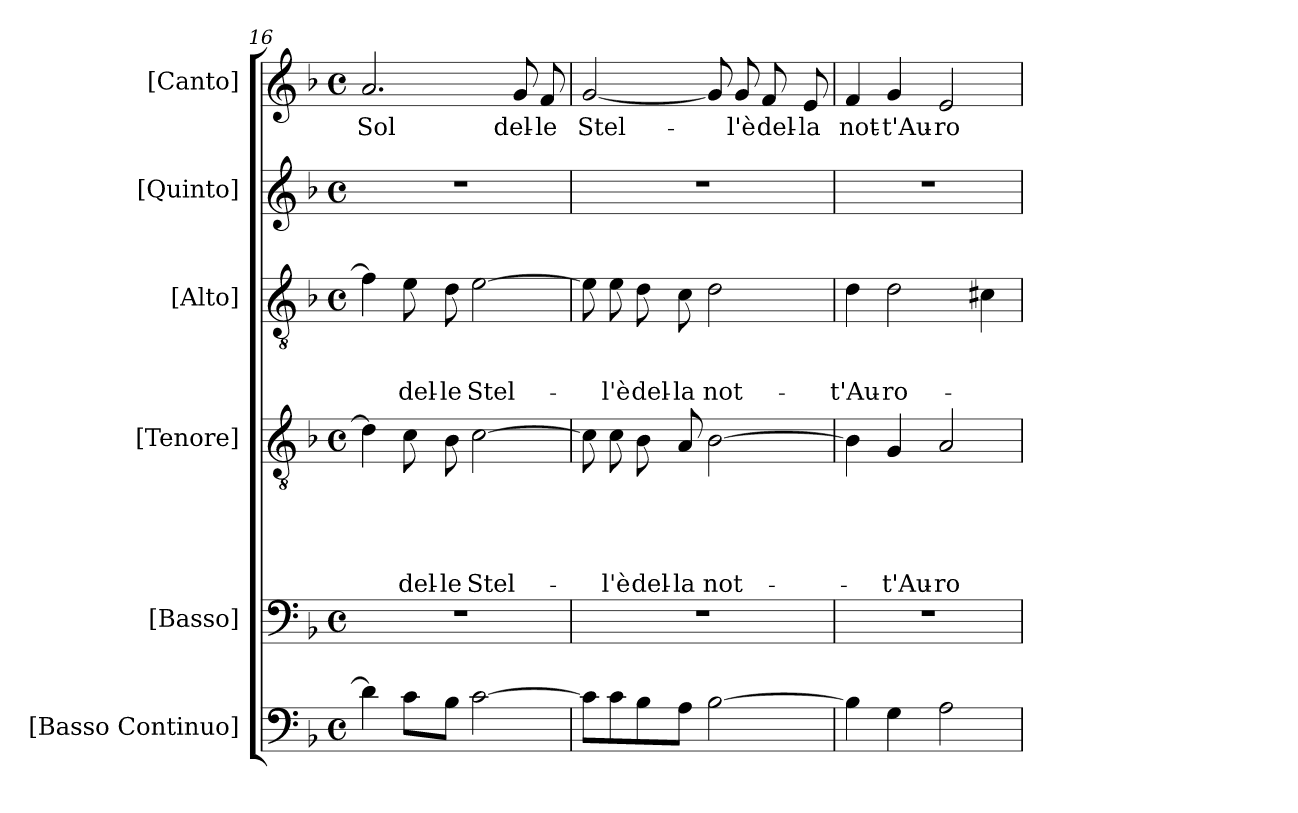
**kern	**kern	**kern	**text	**text	**text	**text	**text	**kern	**text	**text	**text	**kern	**kern	**text
*part6	*part5	*part4	*part4	*part4	*part4	*part4	*part4	*part3	*part3	*part3	*part3	*part2	*part1	*part1
*staff6	*staff5	*staff4	*staff4	*staff4	*staff4	*staff4	*staff4	*staff3	*staff3	*staff3	*staff3	*staff2	*staff1	*staff1
*I"[Basso Continuo]	*I"[Basso]	*I"[Tenore]	*	*	*	*	*	*I"[Alto]	*	*	*	*I"[Quinto]	*I"[Canto]	*
!!LO:LB:g=z
*clefF4	*clefF4	*clefGv2	*	*	*	*	*	*clefGv2	*	*	*	*clefG2	*clefG2	*
*k[b-]	*k[b-]	*k[b-]	*	*	*	*	*	*k[b-]	*	*	*	*k[b-]	*k[b-]	*
*F:	*F:	*F:	*	*	*	*	*	*F:	*	*	*	*F:	*F:	*
*M4/4	*M4/4	*M4/4	*	*	*	*	*	*M4/4	*	*	*	*M4/4	*M4/4	*
*met(c)	*met(c)	*met(c)	*	*	*	*	*	*met(c)	*	*	*	*met(c)	*met(c)	*
=16	=16	=16	=16	=16	=16	=16	=16	=16	=16	=16	=16	=16	=16	=16
!	!	!	!	!	!	!	!	!	!	!	!	!	!	!LO:LY:b
4d\]	1r	4d\]	.	.	.	.	.	4f\]	.	.	.	1r	2.a/	Sol
!	!	!	!	!	!	!	!LO:LY:b	!	!	!	!LO:LY:b	!	!	!
8c\L	.	8c\	.	.	.	.	del-	8e\	.	.	del-	.	.	.
!	!	!	!	!	!	!	!LO:LY:b:rj	!	!	!	!LO:LY:b:rj	!	!	!
8B-\J	.	8B-\	.	.	.	.	-le	8d\	.	.	-le	.	.	.
!	!	!	!	!	!	!	!LO:LY:b	!	!	!	!LO:LY:b	!	!	!
[>2c\	.	[>2c\	.	.	.	.	Stel-	[>2e\	.	.	Stel-	.	.	.
!	!	!	!	!	!	!	!	!	!	!	!	!	!	!LO:LY:b
.	.	.	.	.	.	.	.	.	.	.	.	.	8g/	del-
!	!	!	!	!	!	!	!	!	!	!	!	!	!	!LO:LY:b
.	.	.	.	.	.	.	.	.	.	.	.	.	8f/	-le
=17	=17	=17	=17	=17	=17	=17	=17	=17	=17	=17	=17	=17	=17	=17
!	!	!	!	!	!	!	!	!	!	!	!	!	!	!LO:LY:b
8c\L]	1r	8c\]	.	.	.	.	.	8e\]	.	.	.	1r	[<2g/	Stel-
!	!	!	!	!	!	!	!LO:LY:b	!	!	!	!LO:LY:b	!	!	!
8c\	.	8c\	.	.	.	.	-l'è	8e\	.	.	-l'è	.	.	.
!	!	!	!	!	!	!	!LO:LY:b	!	!	!	!LO:LY:b	!	!	!
8B-\	.	8B-\	.	.	.	.	del-	8d\	.	.	del-	.	.	.
!	!	!	!	!	!	!	!LO:LY:b	!	!	!	!LO:LY:b	!	!	!
8A\J	.	8A/	.	.	.	.	-la	8c\	.	.	-la	.	.	.
!	!	!	!	!	!	!	!LO:LY:b	!	!	!	!LO:LY:b	!	!	!
[>2B-\	.	[>2B-\	.	.	.	.	not-	2d\	.	.	not-	.	8g/]	.
!	!	!	!	!	!	!	!	!	!	!	!	!	!	!LO:LY:b
.	.	.	.	.	.	.	.	.	.	.	.	.	8g/	-l'è
!	!	!	!	!	!	!	!	!	!	!	!	!	!	!LO:LY:b
.	.	.	.	.	.	.	.	.	.	.	.	.	8f/	del-
!	!	!	!	!	!	!	!	!	!	!	!	!	!	!LO:LY:b:rj
.	.	.	.	.	.	.	.	.	.	.	.	.	8e/	-la
=18	=18	=18	=18	=18	=18	=18	=18	=18	=18	=18	=18	=18	=18	=18
!	!	!	!	!	!	!	!	!	!	!	!LO:LY:b	!	!	!LO:LY:b
4B-\]	1r	4B-\]	.	.	.	.	.	4d\	.	.	-t'Au-	1r	4f/	not-
!	!	!	!	!	!	!	!LO:LY:b	!	!	!	!LO:LY:b	!	!	!LO:LY:b:rj
4G\	.	4G/	.	.	.	.	-t'Au-	2d\	.	.	-ro-	.	4g/	-t'Au-
!	!	!	!	!	!	!	!LO:LY:b	!	!	!	!	!	!	!LO:LY:b
2A\	.	2A/	.	.	.	.	-ro-	.	.	.	.	.	2e/	-ro-
.	.	.	.	.	.	.	.	4c#X\	.	.	.	.	.	.
=	=	=	=	=	=	=	=	=	=	=	=	=	=	=
*-	*-	*-	*-	*-	*-	*-	*-	*-	*-	*-	*-	*-	*-	*-
